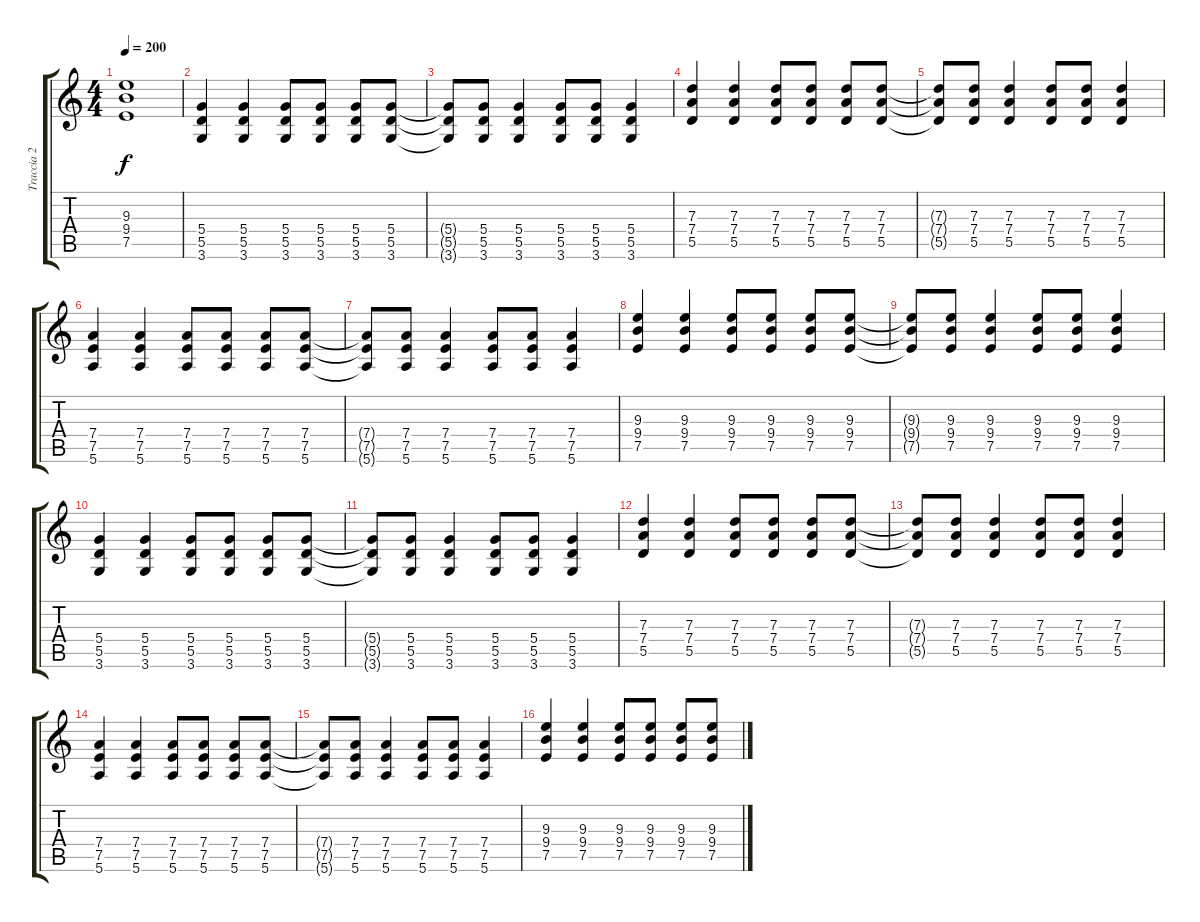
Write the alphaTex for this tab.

\track ("Traccia 2" "Traccia 2") {instrument distortionguitar}
\staff {score tabs}
\tuning (E4 B3 G3 D3 A2 E2) {hide}
\ts (4 4)
\tempo 200
\clef g2
\ks c
(9.3 9.4 7.5).1{dy f} |
(5.4 5.5 3.6).4 (5.4 5.5 3.6).4 (5.4 5.5 3.6).8 (5.4 5.5 3.6).8 (5.4 5.5 3.6).8 (5.4 5.5 3.6).8 |
(5.4{t} 5.5{t} 3.6{t}).8 (5.4 5.5 3.6).8 (5.4 5.5 3.6).4 (5.4 5.5 3.6).8 (5.4 5.5 3.6).8 (5.4 5.5 3.6).4 |
(7.3 7.4 5.5).4 (7.3 7.4 5.5).4 (7.3 7.4 5.5).8 (7.3 7.4 5.5).8 (7.3 7.4 5.5).8 (7.3 7.4 5.5).8 |
(7.3{t} 7.4{t} 5.5{t}).8 (7.3 7.4 5.5).8 (7.3 7.4 5.5).4 (7.3 7.4 5.5).8 (7.3 7.4 5.5).8 (7.3 7.4 5.5).4 |
(7.4 7.5 5.6).4 (7.4 7.5 5.6).4 (7.4 7.5 5.6).8 (7.4 7.5 5.6).8 (7.4 7.5 5.6).8 (7.4 7.5 5.6).8 |
(7.4{t} 7.5{t} 5.6{t}).8 (7.4 7.5 5.6).8 (7.4 7.5 5.6).4 (7.4 7.5 5.6).8 (7.4 7.5 5.6).8 (7.4 7.5 5.6).4 |
(9.3 9.4 7.5).4 (9.3 9.4 7.5).4 (9.3 9.4 7.5).8 (9.3 9.4 7.5).8 (9.3 9.4 7.5).8 (9.3 9.4 7.5).8 |
(9.3{t} 9.4{t} 7.5{t}).8 (9.3 9.4 7.5).8 (9.3 9.4 7.5).4 (9.3 9.4 7.5).8 (9.3 9.4 7.5).8 (9.3 9.4 7.5).4 |
(5.4 5.5 3.6).4 (5.4 5.5 3.6).4 (5.4 5.5 3.6).8 (5.4 5.5 3.6).8 (5.4 5.5 3.6).8 (5.4 5.5 3.6).8 |
(5.4{t} 5.5{t} 3.6{t}).8 (5.4 5.5 3.6).8 (5.4 5.5 3.6).4 (5.4 5.5 3.6).8 (5.4 5.5 3.6).8 (5.4 5.5 3.6).4 |
(7.3 7.4 5.5).4 (7.3 7.4 5.5).4 (7.3 7.4 5.5).8 (7.3 7.4 5.5).8 (7.3 7.4 5.5).8 (7.3 7.4 5.5).8 |
(7.3{t} 7.4{t} 5.5{t}).8 (7.3 7.4 5.5).8 (7.3 7.4 5.5).4 (7.3 7.4 5.5).8 (7.3 7.4 5.5).8 (7.3 7.4 5.5).4 |
(7.4 7.5 5.6).4 (7.4 7.5 5.6).4 (7.4 7.5 5.6).8 (7.4 7.5 5.6).8 (7.4 7.5 5.6).8 (7.4 7.5 5.6).8 |
(7.4{t} 7.5{t} 5.6{t}).8 (7.4 7.5 5.6).8 (7.4 7.5 5.6).4 (7.4 7.5 5.6).8 (7.4 7.5 5.6).8 (7.4 7.5 5.6).4 |
(9.3 9.4 7.5).4 (9.3 9.4 7.5).4 (9.3 9.4 7.5).8 (9.3 9.4 7.5).8 (9.3 9.4 7.5).8 (9.3 9.4 7.5).8
